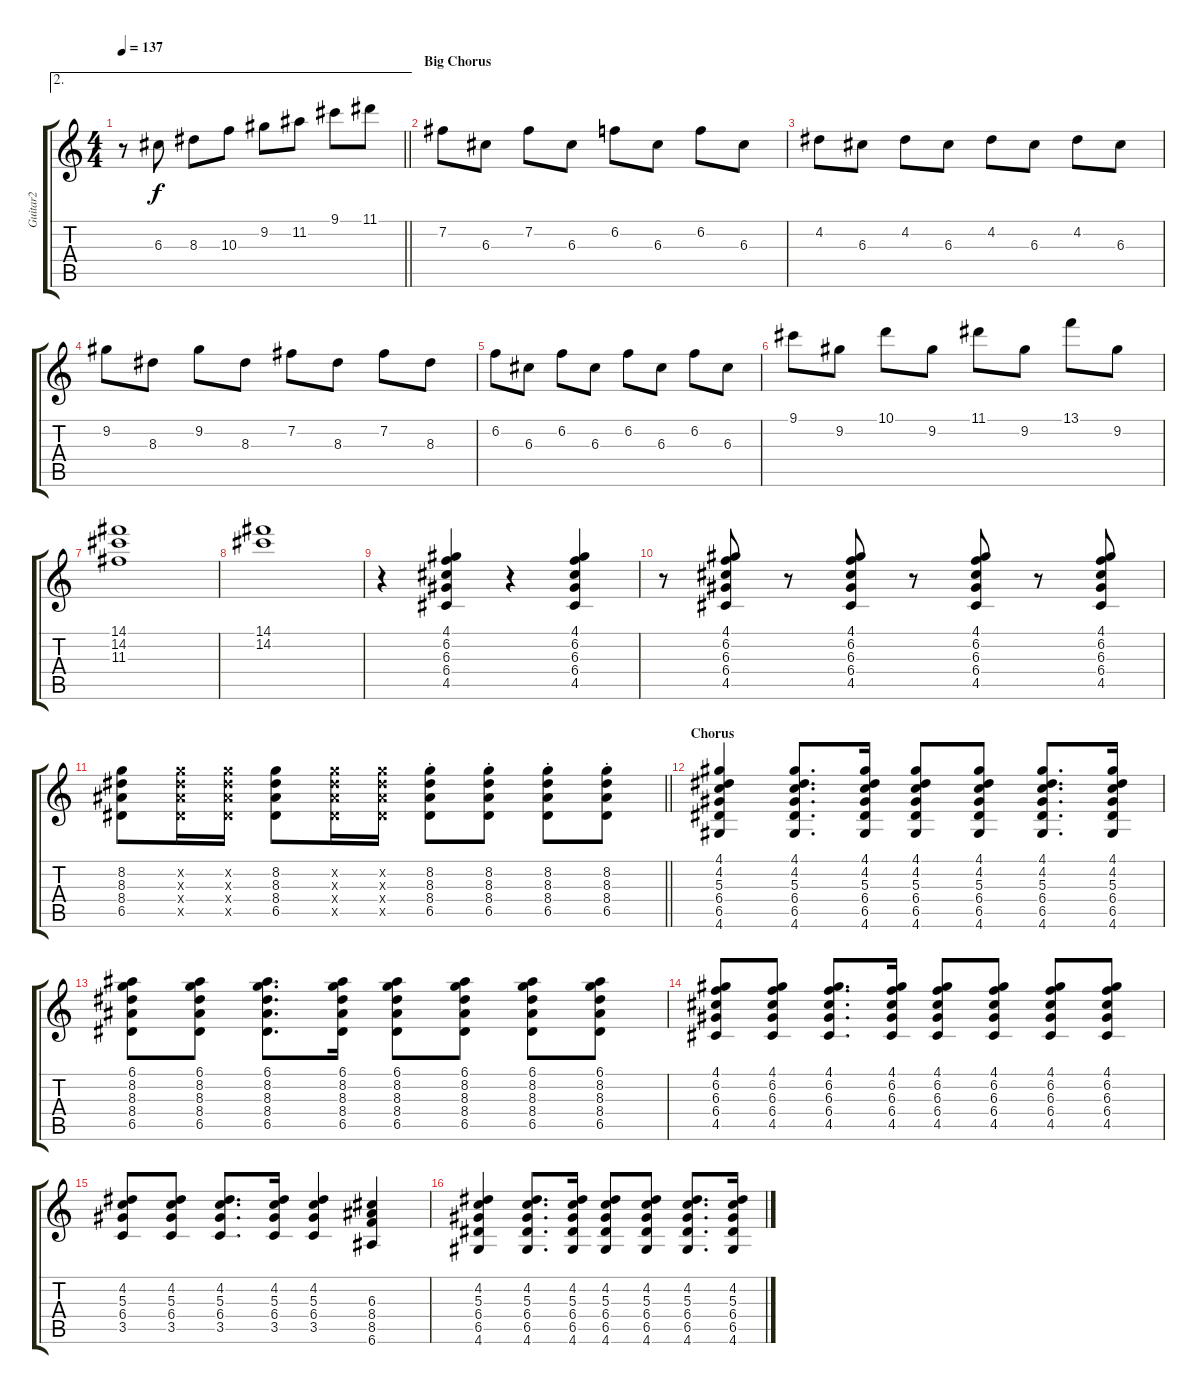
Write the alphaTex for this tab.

\track ("Guitar2" "Guitar2") {instrument electricguitarclean}
\staff {score tabs}
\tuning (E4 B3 G3 D3 A2 E2) {hide}
\ae 2
\ts (4 4)
\tempo 137
\clef g2
\barLineRight lightlight
\ks c
r.8{dy f} 6.3.8 8.3.8 10.3.8 9.2.8 11.2.8 9.1.8 11.1.8 |
\section ("" "Big Chorus")
7.2.8 6.3.8 7.2.8 6.3.8 6.2.8 6.3.8 6.2.8 6.3.8 |
4.2.8 6.3.8 4.2.8 6.3.8 4.2.8 6.3.8 4.2.8 6.3.8 |
9.2.8 8.3.8 9.2.8 8.3.8 7.2.8 8.3.8 7.2.8 8.3.8 |
6.2.8 6.3.8 6.2.8 6.3.8 6.2.8 6.3.8 6.2.8 6.3.8 |
9.1.8 9.2.8 10.1.8 9.2.8 11.1.8 9.2.8 13.1.8 9.2.8 |
(14.1 14.2 11.3).1 |
(14.1 14.2).1 |
r.4 (4.1 6.2 6.3 6.4 4.5).4 r.4 (4.1 6.2 6.3 6.4 4.5).4 |
r.8 (4.1 6.2 6.3 6.4 4.5).8 r.8 (4.1 6.2 6.3 6.4 4.5).8 r.8 (4.1 6.2 6.3 6.4 4.5).8 r.8 (4.1 6.2 6.3 6.4 4.5).8 |
\barLineRight lightlight
(8.2 8.3 8.4 6.5).8 (8.2{x} 8.3{x} 8.4{x} 6.5{x}).16 (8.2{x} 8.3{x} 8.4{x} 6.5{x}).16 (8.2 8.3 8.4 6.5).8 (8.2{x} 8.3{x} 8.4{x} 6.5{x}).16 (8.2{x} 8.3{x} 8.4{x} 6.5{x}).16 (8.2{st} 8.3{st} 8.4{st} 6.5{st}).8 (8.2{st} 8.3{st} 8.4{st} 6.5{st}).8 (8.2{st} 8.3{st} 8.4{st} 6.5{st}).8 (8.2{st} 8.3{st} 8.4{st} 6.5{st}).8 |
\section ("" "Chorus")
(4.1 4.2 5.3 6.4 6.5 4.6).4 (4.1 4.2 5.3 6.4 6.5 4.6).8{d} (4.1 4.2 5.3 6.4 6.5 4.6).16 (4.1 4.2 5.3 6.4 6.5 4.6).8 (4.1 4.2 5.3 6.4 6.5 4.6).8 (4.1 4.2 5.3 6.4 6.5 4.6).8{d} (4.1 4.2 5.3 6.4 6.5 4.6).16 |
(6.1 8.2 8.3 8.4 6.5).8 (6.1 8.2 8.3 8.4 6.5).8 (6.1 8.2 8.3 8.4 6.5).8{d} (6.1 8.2 8.3 8.4 6.5).16 (6.1 8.2 8.3 8.4 6.5).8 (6.1 8.2 8.3 8.4 6.5).8 (6.1 8.2 8.3 8.4 6.5).8 (6.1 8.2 8.3 8.4 6.5).8 |
(4.1 6.2 6.3 6.4 4.5).8 (4.1 6.2 6.3 6.4 4.5).8 (4.1 6.2 6.3 6.4 4.5).8{d} (4.1 6.2 6.3 6.4 4.5).16 (4.1 6.2 6.3 6.4 4.5).8 (4.1 6.2 6.3 6.4 4.5).8 (4.1 6.2 6.3 6.4 4.5).8 (4.1 6.2 6.3 6.4 4.5).8 |
(4.2 5.3 6.4 3.5).8 (4.2 5.3 6.4 3.5).8 (4.2 5.3 6.4 3.5).8{d} (4.2 5.3 6.4 3.5).16 (4.2 5.3 6.4 3.5).4 (6.3 8.4 8.5 6.6).4 |
(4.2 5.3 6.4 6.5 4.6).4 (4.2 5.3 6.4 6.5 4.6).8{d} (4.2 5.3 6.4 6.5 4.6).16 (4.2 5.3 6.4 6.5 4.6).8 (4.2 5.3 6.4 6.5 4.6).8 (4.2 5.3 6.4 6.5 4.6).8{d} (4.2 5.3 6.4 6.5 4.6).16
